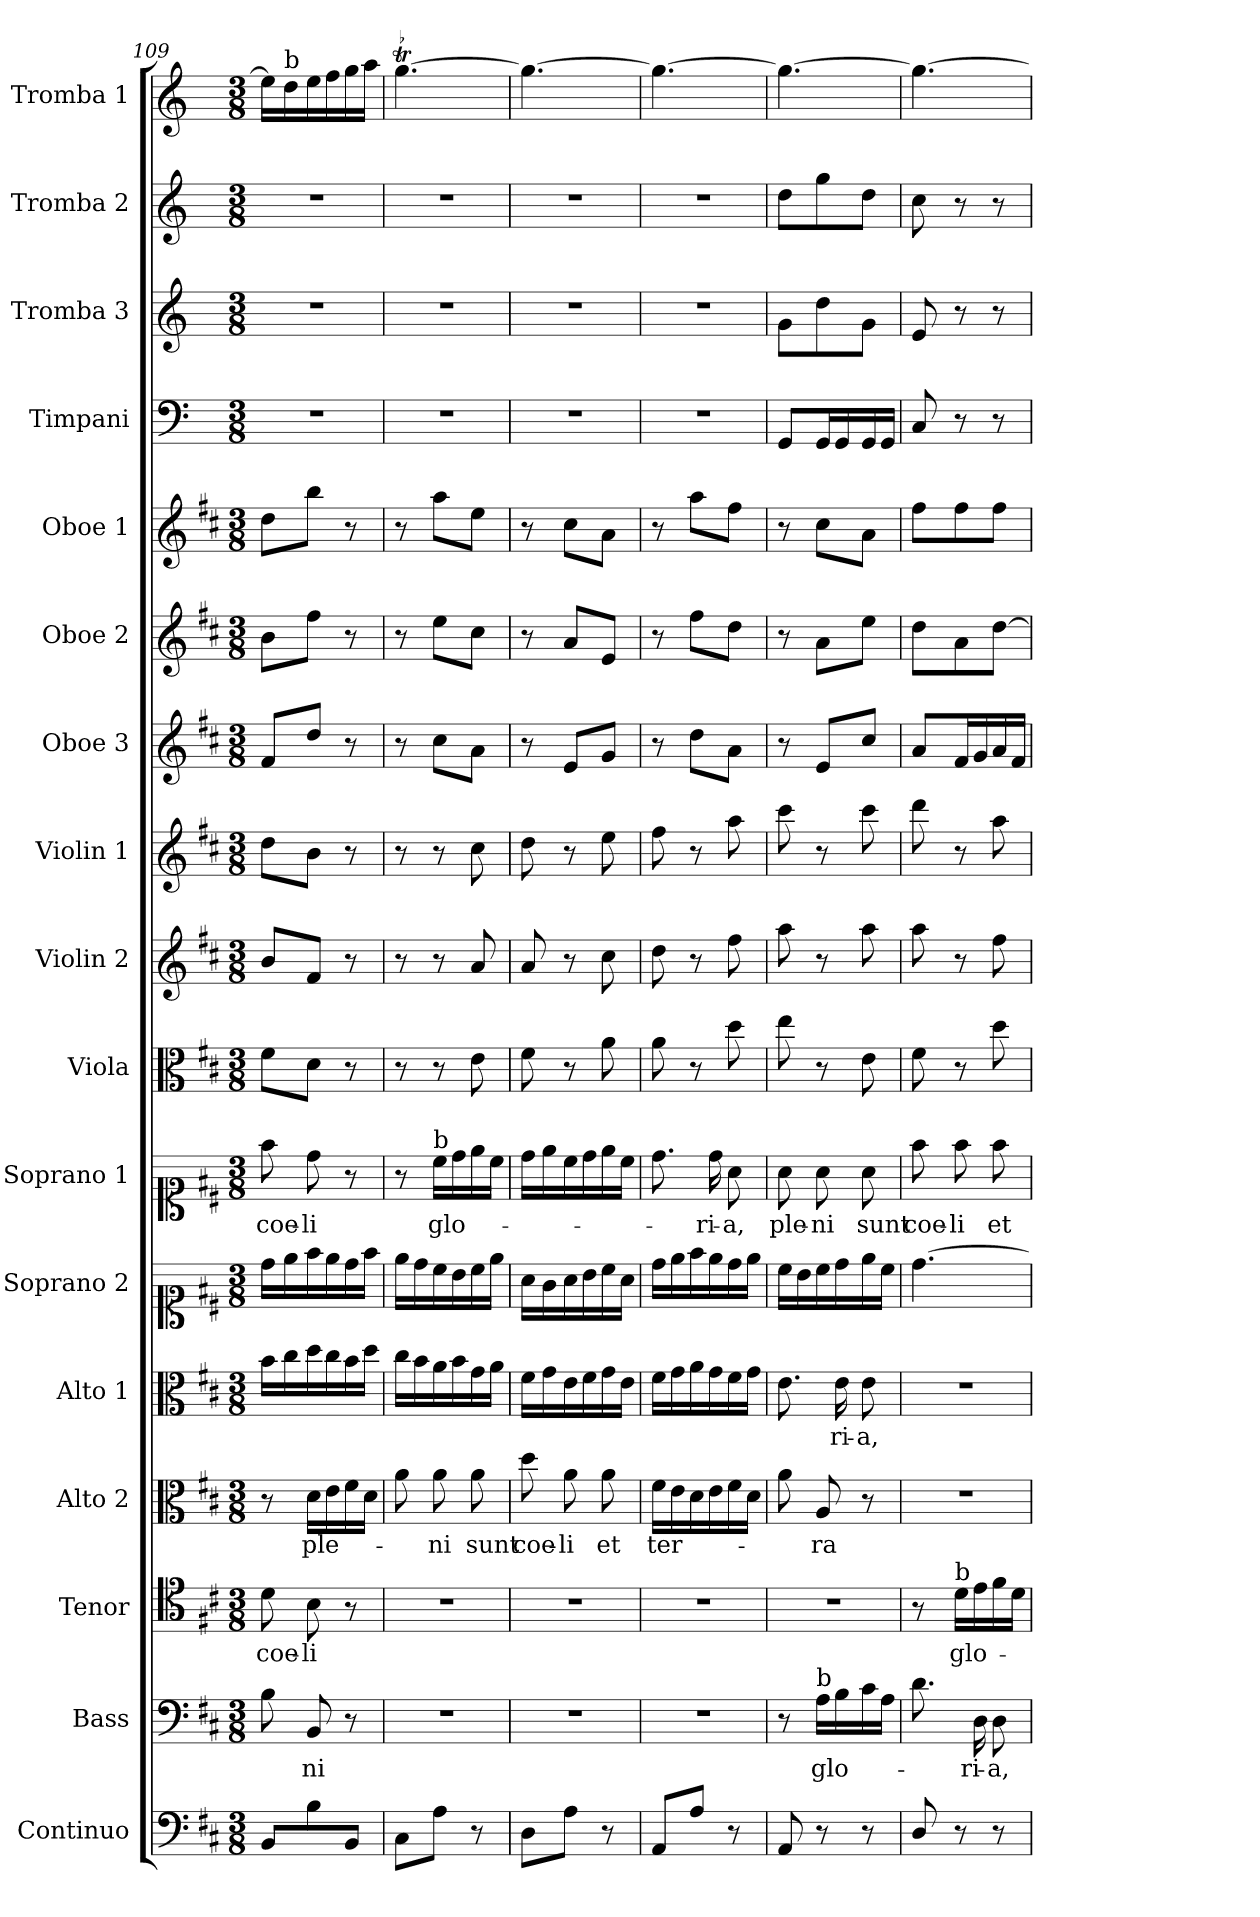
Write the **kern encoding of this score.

**kern	**kern	**text	**kern	**text	**kern	**text	**kern	**text	**kern	**kern	**text	**kern	**kern	**kern	**kern	**kern	**kern	**kern	**kern	**kern	**kern
*part17	*part16	*part16	*part15	*part15	*part14	*part14	*part13	*part13	*part12	*part11	*part11	*part10	*part9	*part8	*part7	*part6	*part5	*part4	*part3	*part2	*part1
*staff17	*staff16	*staff16	*staff15	*staff15	*staff14	*staff14	*staff13	*staff13	*staff12	*staff11	*staff11	*staff10	*staff9	*staff8	*staff7	*staff6	*staff5	*staff4	*staff3	*staff2	*staff1
*I"Continuo	*I"Bass	*	*I"Tenor	*	*I"Alto 2	*	*I"Alto 1	*	*I"Soprano 2	*I"Soprano 1	*	*I"Viola	*I"Violin 2	*I"Violin 1	*I"Oboe 3	*I"Oboe 2	*I"Oboe 1	*I"Timpani	*I"Tromba 3	*I"Tromba 2	*I"Tromba 1
*I'Cont	*I'B	*	*I'T	*	*I'A 2	*	*I'A 1	*	*I'S 2	*I'S 1	*	*I'Vla	*I'Vln 2	*I'Vln 1	*I'Ob 3	*I'Ob 2	*I'Ob 1	*I'Timp	*I'Tr 3	*I'Tr 2	*I'Tr 1
*clefF4	*clefF4	*	*clefC4	*	*clefC3	*	*clefC3	*	*clefC1	*clefC1	*	*clefC3	*clefG2	*clefG2	*clefG2	*clefG2	*clefG2	*clefF4	*clefG2	*clefG2	*clefG2
*	*	*	*	*	*	*	*	*	*	*	*	*	*	*	*	*	*	*ITrd-1c-2	*ITrd-1c-2	*ITrd-1c-2	*ITrd-1c-2
*k[f#c#]	*k[f#c#]	*	*k[f#c#]	*	*k[f#c#]	*	*k[f#c#]	*	*k[f#c#]	*k[f#c#]	*	*k[f#c#]	*k[f#c#]	*k[f#c#]	*k[f#c#]	*k[f#c#]	*k[f#c#]	*k[f#c#]	*k[f#c#]	*k[f#c#]	*k[f#c#]
*M3/8	*M3/8	*	*M3/8	*	*M3/8	*	*M3/8	*	*M3/8	*M3/8	*	*M3/8	*M3/8	*M3/8	*M3/8	*M3/8	*M3/8	*M3/8	*M3/8	*M3/8	*M3/8
=109	=109	=109	=109	=109	=109	=109	=109	=109	=109	=109	=109	=109	=109	=109	=109	=109	=109	=109	=109	=109	=109
!	!	!	!	!LO:LY:b	!	!	!	!	!	!	!LO:LY:b	!	!	!	!	!	!	!	!	!	!
8BB/L	8B\	.	8d\	coe-	8r	.	16b\LL	.	16dd\LL	8ff#\	coe-	8f#\L	8b/L	8dd\L	8f#/L	8b\L	8dd\L	4.r	4.r	4.r	16ff#\LL]
!	!	!	!	!	!	!	!	!	!	!	!	!	!	!	!	!	!	!	!	!	!LO:TX:a:t=b
.	.	.	.	.	.	.	16cc#\	.	16ee\	.	.	.	.	.	.	.	.	.	.	.	16ee\
!	!	!LO:LY:b	!	!LO:LY:b	!	!LO:LY:b	!	!	!	!	!LO:LY:b	!	!	!	!	!	!	!	!	!	!
8B\	8BB/	-ni	8B\	-li	16d\LL	ple-	16dd\	.	16ff#\	8dd\	-li	8d\J	8f#/J	8b\J	8dd/J	8ff#\J	8bb\J	.	.	.	16ff#\
.	.	.	.	.	16e\	.	16cc#\	.	16ee\	.	.	.	.	.	.	.	.	.	.	.	16gg\
8BB/J	8r	.	8r	.	16f#\	.	16b\	.	16dd\	8r	.	8r	8r	8r	8r	8r	8r	.	.	.	16aa\
.	.	.	.	.	16d\JJ	.	16dd\JJ	.	16ff#\JJ	.	.	.	.	.	.	.	.	.	.	.	16bb\JJ
=110	=110	=110	=110	=110	=110	=110	=110	=110	=110	=110	=110	=110	=110	=110	=110	=110	=110	=110	=110	=110	=110
8C#\L	4.r	.	4.r	.	8a\	.	16cc#\LL	.	16ee\LL	8r	.	8r	8r	8r	8r	8r	8r	4.r	4.r	4.r	[4.aat\
.	.	.	.	.	.	.	16b\	.	16dd\	.	.	.	.	.	.	.	.	.	.	.	.
!	!	!	!	!	!	!	!	!	!	!LO:TX:a:t=b	!	!	!	!	!	!	!	!	!	!	!
!	!	!	!	!	!	!LO:LY:b	!	!	!	!	!LO:LY:b	!	!	!	!	!	!	!	!	!	!
8A\J	.	.	.	.	8a\	-ni	16a\	.	16cc#\	16cc#\LL	glo-	8r	8r	8r	8cc#\L	8ee\L	8aa\L	.	.	.	.
.	.	.	.	.	.	.	16b\	.	16b\	16dd\	.	.	.	.	.	.	.	.	.	.	.
!	!	!	!	!	!	!LO:LY:b	!	!	!	!	!	!	!	!	!	!	!	!	!	!	!
8r	.	.	.	.	8a\	sunt	16g\	.	16cc#\	16ee\	.	8e\	8a/	8cc#\	8a\J	8cc#\J	8ee\J	.	.	.	.
.	.	.	.	.	.	.	16a\JJ	.	16ee\JJ	16cc#\JJ	.	.	.	.	.	.	.	.	.	.	.
=111	=111	=111	=111	=111	=111	=111	=111	=111	=111	=111	=111	=111	=111	=111	=111	=111	=111	=111	=111	=111	=111
!	!	!	!	!	!	!LO:LY:b	!	!	!	!	!	!	!	!	!	!	!	!	!	!	!
8D\L	4.r	.	4.r	.	8dd\	coe-	16f#\LL	.	16a\LL	16dd\LL	.	8f#\	8a/	8dd\	8r	8r	8r	4.r	4.r	4.r	4.aa\_
.	.	.	.	.	.	.	16g\	.	16g\	16ee\	.	.	.	.	.	.	.	.	.	.	.
!	!	!	!	!	!	!LO:LY:b	!	!	!	!	!	!	!	!	!	!	!	!	!	!	!
8A\J	.	.	.	.	8a\	-li	16e\	.	16a\	16cc#\	.	8r	8r	8r	8e/L	8a/L	8cc#\L	.	.	.	.
.	.	.	.	.	.	.	16f#\	.	16b\	16dd\	.	.	.	.	.	.	.	.	.	.	.
!	!	!	!	!	!	!LO:LY:b	!	!	!	!	!	!	!	!	!	!	!	!	!	!	!
8r	.	.	.	.	8a\	et	16g\	.	16cc#\	16ee\	.	8a\	8cc#\	8ee\	8g/J	8e/J	8a\J	.	.	.	.
.	.	.	.	.	.	.	16e\JJ	.	16a\JJ	16cc#\JJ	.	.	.	.	.	.	.	.	.	.	.
=112	=112	=112	=112	=112	=112	=112	=112	=112	=112	=112	=112	=112	=112	=112	=112	=112	=112	=112	=112	=112	=112
!	!	!	!	!	!	!LO:LY:b	!	!	!	!	!	!	!	!	!	!	!	!	!	!	!
8AA/L	4.r	.	4.r	.	16f#\LL	ter-	16f#\LL	.	16dd\LL	8.dd\	.	8a\	8dd\	8ff#\	8r	8r	8r	4.r	4.r	4.r	4.aa\_
.	.	.	.	.	16e\	.	16g\	.	16ee\	.	.	.	.	.	.	.	.	.	.	.	.
8A\J	.	.	.	.	16d\	.	16a\	.	16ff#\	.	.	8r	8r	8r	8dd\L	8ff#\L	8aa\L	.	.	.	.
!	!	!	!	!	!	!	!	!	!	!	!LO:LY:b	!	!	!	!	!	!	!	!	!	!
.	.	.	.	.	16e\	.	16g\	.	16ee\	16dd\	-ri-	.	.	.	.	.	.	.	.	.	.
!	!	!	!	!	!	!	!	!	!	!	!LO:LY:b	!	!	!	!	!	!	!	!	!	!
8r	.	.	.	.	16f#\	.	16f#\	.	16dd\	8a\	-a,	8dd\	8ff#\	8aa\	8a\J	8dd\J	8ff#\J	.	.	.	.
.	.	.	.	.	16d\JJ	.	16g\JJ	.	16ee\JJ	.	.	.	.	.	.	.	.	.	.	.	.
!!LO:PB:g=z
=113	=113	=113	=113	=113	=113	=113	=113	=113	=113	=113	=113	=113	=113	=113	=113	=113	=113	=113	=113	=113	=113
!	!	!	!	!	!	!	!	!	!	!	!LO:LY:b	!	!	!	!	!	!	!	!	!	!
8AA/	8r	.	4.r	.	8a\	.	8.e\	.	16cc#\LL	8a\	ple-	8ee\	8aa\	8ccc#\	8r	8r	8r	8AA/L	8a\L	8ee\L	4.aa\_
.	.	.	.	.	.	.	.	.	16b\	.	.	.	.	.	.	.	.	.	.	.	.
!	!LO:TX:a:t=b	!	!	!	!	!	!	!	!	!	!	!	!	!	!	!	!	!	!	!	!
!	!	!LO:LY:b	!	!	!	!LO:LY:b	!	!	!	!	!LO:LY:b	!	!	!	!	!	!	!	!	!	!
8r	16A\LL	glo-	.	.	8A/	-ra	.	.	16cc#\	8a\	-ni	8r	8r	8r	8e/L	8a\L	8cc#\L	16AA/L	8ee\	8aa\	.
!	!	!	!	!	!	!	!	!LO:LY:b	!	!	!	!	!	!	!	!	!	!	!	!	!
.	16B\	.	.	.	.	.	16e\	-ri-	16dd\	.	.	.	.	.	.	.	.	16AA/	.	.	.
!	!	!	!	!	!	!	!	!LO:LY:b	!	!	!LO:LY:b	!	!	!	!	!	!	!	!	!	!
8r	16c#\	.	.	.	8r	.	8e\	-a,-	16ee\	8a\	sunt	8e\	8aa\	8ccc#\	8cc#/J	8ee\J	8a\J	16AA/	8a\J	8ee\J	.
.	16A\JJ	.	.	.	.	.	.	.	16cc#\JJ	.	.	.	.	.	.	.	.	16AA/JJ	.	.	.
=114	=114	=114	=114	=114	=114	=114	=114	=114	=114	=114	=114	=114	=114	=114	=114	=114	=114	=114	=114	=114	=114
!	!	!	!	!	!	!	!	!	!	!	!LO:LY:b	!	!	!	!	!	!	!	!	!	!
8D/	8.d\	.	8r	.	4.r	.	4.r	.	[4.dd\	8ff#\	coe-	8f#\	8aa\	8ddd\	8a/L	8dd\L	8ff#\L	8D/	8f#/	8dd\	4.aa\_
!	!	!	!LO:TX:a:t=b	!	!	!	!	!	!	!	!	!	!	!	!	!	!	!	!	!	!
!	!	!	!	!LO:LY:b	!	!	!	!	!	!	!LO:LY:b	!	!	!	!	!	!	!	!	!	!
8r	.	.	16d\LL	glo-	.	.	.	.	.	8ff#\	-li	8r	8r	8r	16f#/L	8a\	8ff#\	8r	8r	8r	.
!	!	!LO:LY:b	!	!	!	!	!	!	!	!	!	!	!	!	!	!	!	!	!	!	!
.	16D\	-ri-	16e\	.	.	.	.	.	.	.	.	.	.	.	16g/	.	.	.	.	.	.
!	!	!LO:LY:b	!	!	!	!	!	!	!	!	!LO:LY:b	!	!	!	!	!	!	!	!	!	!
8r	8D\	-a,	16f#\	.	.	.	.	.	.	8ff#\	et	8dd\	8ff#\	8aa\	16a/	[8dd\J	8ff#\J	8r	8r	8r	.
.	.	.	16d\JJ	.	.	.	.	.	.	.	.	.	.	.	16f#/JJ	.	.	.	.	.	.
=	=	=	=	=	=	=	=	=	=	=	=	=	=	=	=	=	=	=	=	=	=
*-	*-	*-	*-	*-	*-	*-	*-	*-	*-	*-	*-	*-	*-	*-	*-	*-	*-	*-	*-	*-	*-
